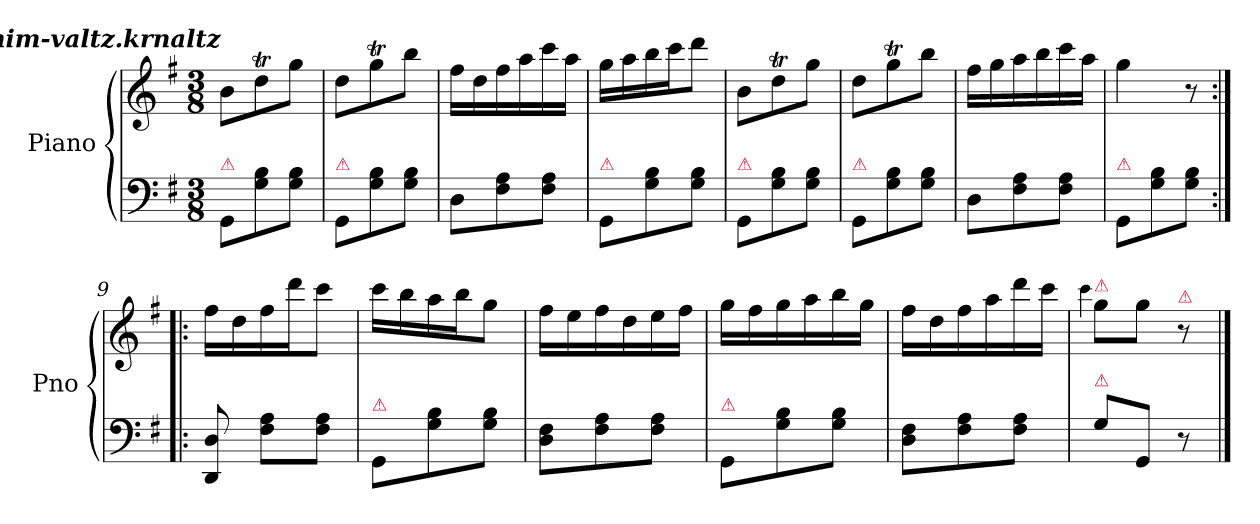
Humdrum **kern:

**kern	**kern
*part2	*part1
*staff2	*staff1
*	*I"Piano
*	*I'Pno
*clefF4	*clefG2
*k[f#]	*k[f#]
*M3/8	*M3/8
=1	=1
!	!LO:TX:a:Bi:rj:t=Vpl-sa--552-a-ix-32--008_anonim-valtz.krnaltz
!LO:TX:a:color=crimson:t=⚠	!
8GG/L	8b\L
8G\ 8B\	8ddT\
8G\ 8B\J	8gg\J
=2	=2
!LO:TX:a:color=crimson:t=⚠	!
8GG/L	8dd\L
8G\ 8B\	8ggT\
8G\ 8B\J	8bb\J
=3	=3
8D\L	16ff#\LL
.	16dd\
8F#\ 8A\	16ff#\
.	16aa\
8F#\ 8A\J	16ccc\
.	16aa\JJ
=4	=4
!LO:TX:a:color=crimson:t=⚠	!
8GG/L	16gg\LL
.	16aa\
8G\ 8B\	16bb\
.	16ccc\J
8G\ 8B\J	8ddd\J
=5	=5
!LO:TX:a:color=crimson:t=⚠	!
8GG/L	8b\L
8G\ 8B\	8ddT\
8G\ 8B\J	8gg\J
=6	=6
!LO:TX:a:color=crimson:t=⚠	!
8GG/L	8dd\L
8G\ 8B\	8ggT\
8G\ 8B\J	8bb\J
=7	=7
8D\L	16ff#\LL
.	16gg\
8F#\ 8A\	16aa\
.	16bb\
8F#\ 8A\J	16ccc\
.	16aa\JJ
=8	=8
!LO:TX:a:color=crimson:t=⚠	!
8GG/L	4gg\
8G\ 8B\	.
8G\ 8B\J	8r
=9:|!|:	=9:|!|:
8DD/ 8D/	16ff#\LL
.	16dd\
8F#\ 8A\L	16ff#\
.	16ddd\J
8F#\ 8A\J	8ccc\J
=10	=10
!LO:TX:a:color=crimson:t=⚠	!
8GG/L	16ccc\LL
.	16bb\
8G\ 8B\	16aa\
.	16bb\J
8G\ 8B\J	8gg\J
=11	=11
8D\ 8F#\L	16ff#\LL
.	16ee\
8F#\ 8A\	16ff#\
.	16dd\
8F#\ 8A\J	16ee\
.	16ff#\JJ
=12	=12
!LO:TX:a:color=crimson:t=⚠	!
8GG/L	16gg\LL
.	16ff#\
8G\ 8B\	16gg\
.	16aa\
8G\ 8B\J	16bb\
.	16gg\JJ
=13	=13
8D\ 8F#\L	16ff#\LL
.	16dd\
8F#\ 8A\	16ff#\
.	16aa\
8F#\ 8A\J	16ddd\
.	16ccc\JJ
=14	=14
.	4qqccc\
!	!LO:TX:a:color=crimson:t=⚠
!LO:TX:a:color=crimson:t=⚠	!
8G\L	8gg\L
8GG/J	8gg\J
!	!LO:TX:a:color=crimson:t=⚠
8r	8r
==	==
*-	*-
